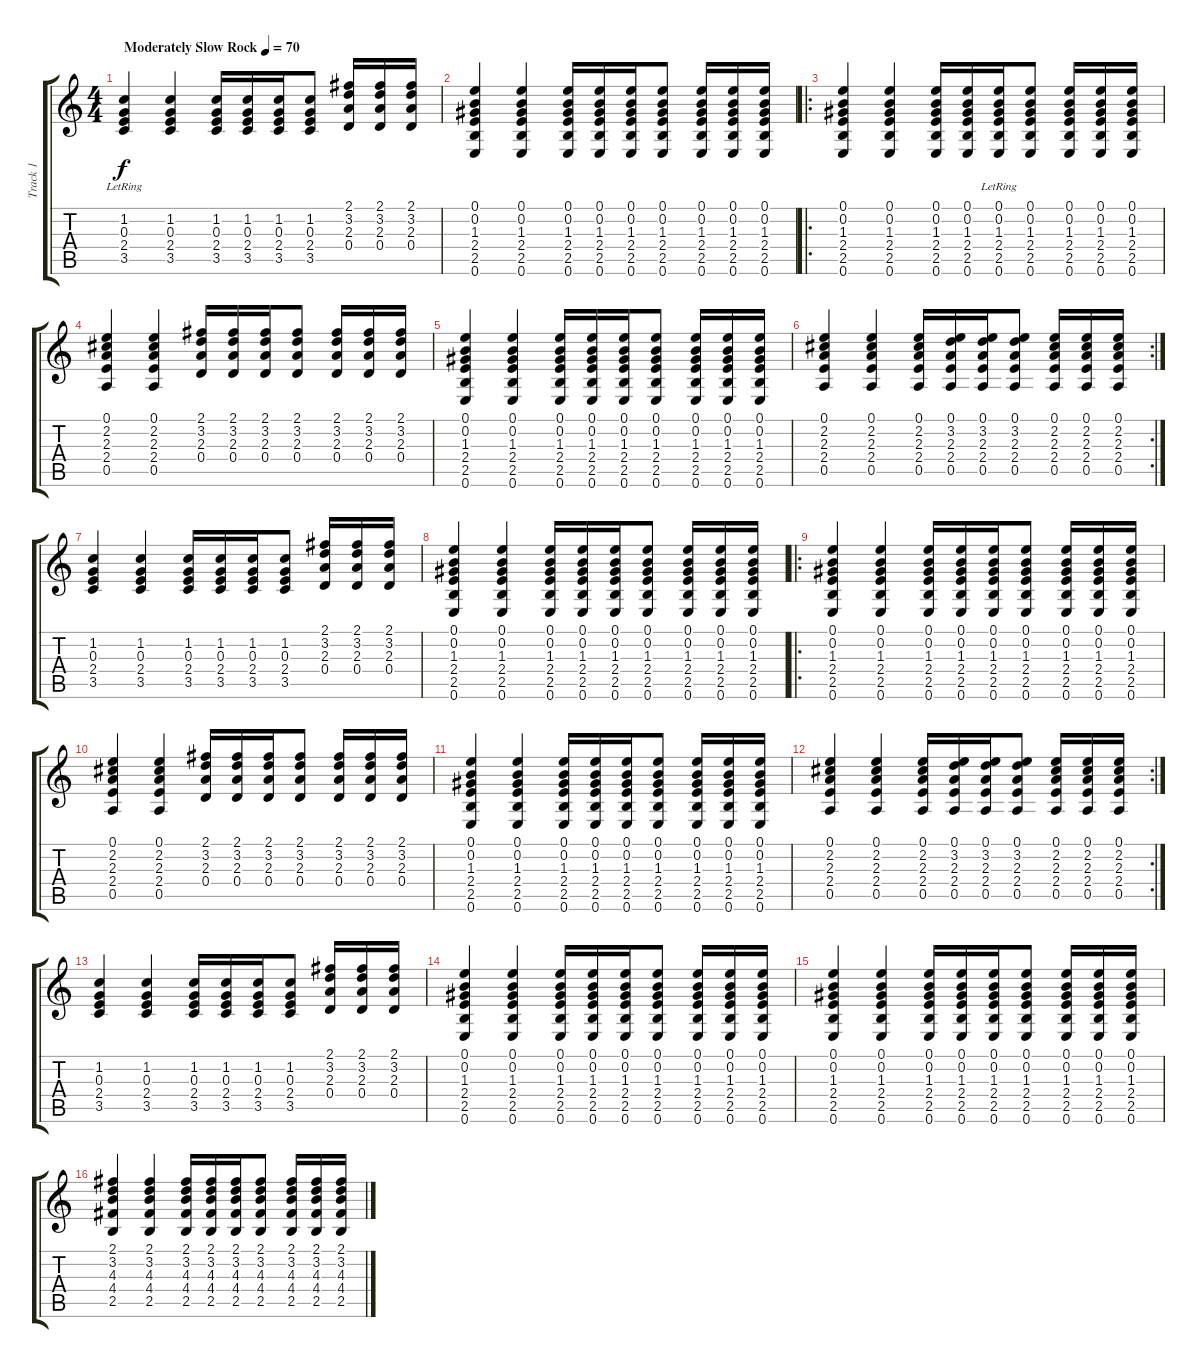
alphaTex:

\track ("Track 1" "Track 1") {instrument acousticguitarsteel}
\staff {score tabs}
\tuning (E4 B3 G3 D3 A2 E2) {hide}
\ts (4 4)
\tempo (70 "Moderately Slow Rock")
\clef g2
\ks c
(1.2 0.3 2.4{lr} 3.5).4{dy f instrument acousticguitarsteel} (1.2 0.3 2.4 3.5).4 (1.2 0.3 2.4 3.5).16 (1.2 0.3 2.4 3.5).16 (1.2 0.3 2.4 3.5).16 (1.2 0.3 2.4 3.5).8 (2.1 3.2 2.3 0.4).16 (2.1 3.2 2.3 0.4).16 (2.1 3.2 2.3 0.4).16 |
(0.1 0.2 1.3 2.4 2.5 0.6).4 (0.1 0.2 1.3 2.4 2.5 0.6).4 (0.1 0.2 1.3 2.4 2.5 0.6).16 (0.1 0.2 1.3 2.4 2.5 0.6).16 (0.1 0.2 1.3 2.4 2.5 0.6).16 (0.1 0.2 1.3 2.4 2.5 0.6).8 (0.1 0.2 1.3 2.4 2.5 0.6).16 (0.1 0.2 1.3 2.4 2.5 0.6).16 (0.1 0.2 1.3 2.4 2.5 0.6).16 |
\ro
(0.1 0.2 1.3 2.4 2.5 0.6).4 (0.1 0.2 1.3 2.4 2.5 0.6).4 (0.1 0.2 1.3 2.4 2.5 0.6).16 (0.1 0.2 1.3 2.4 2.5 0.6).16 (0.1 0.2 1.3 2.4{lr} 2.5 0.6{lr}).16 (0.1 0.2 1.3 2.4 2.5 0.6).8 (0.1 0.2 1.3 2.4 2.5 0.6).16 (0.1 0.2 1.3 2.4 2.5 0.6).16 (0.1 0.2 1.3 2.4 2.5 0.6).16 |
(0.1 2.2 2.3 2.4 0.5).4 (0.1 2.2 2.3 2.4 0.5).4 (2.1 3.2 2.3 0.4).16 (2.1 3.2 2.3 0.4).16 (2.1 3.2 2.3 0.4).16 (2.1 3.2 2.3 0.4).8 (2.1 3.2 2.3 0.4).16 (2.1 3.2 2.3 0.4).16 (2.1 3.2 2.3 0.4).16 |
(0.1 0.2 1.3 2.4 2.5 0.6).4 (0.1 0.2 1.3 2.4 2.5 0.6).4 (0.1 0.2 1.3 2.4 2.5 0.6).16 (0.1 0.2 1.3 2.4 2.5 0.6).16 (0.1 0.2 1.3 2.4 2.5 0.6).16 (0.1 0.2 1.3 2.4 2.5 0.6).8 (0.1 0.2 1.3 2.4 2.5 0.6).16 (0.1 0.2 1.3 2.4 2.5 0.6).16 (0.1 0.2 1.3 2.4 2.5 0.6).16 |
\rc 2
(0.1 2.2 2.3 2.4 0.5).4 (0.1 2.2 2.3 2.4 0.5).4 (0.1 2.2 2.3 2.4 0.5).16 (0.1 3.2 2.3 2.4 0.5).16 (0.1 3.2 2.3 2.4 0.5).16 (0.1 3.2 2.3 2.4 0.5).8 (0.1 2.2 2.3 2.4 0.5).16 (0.1 2.2 2.3 2.4 0.5).16 (0.1 2.2 2.3 2.4 0.5).16 |
(1.2 0.3 2.4 3.5).4 (1.2 0.3 2.4 3.5).4 (1.2 0.3 2.4 3.5).16 (1.2 0.3 2.4 3.5).16 (1.2 0.3 2.4 3.5).16 (1.2 0.3 2.4 3.5).8 (2.1 3.2 2.3 0.4).16 (2.1 3.2 2.3 0.4).16 (2.1 3.2 2.3 0.4).16 |
(0.1 0.2 1.3 2.4 2.5 0.6).4 (0.1 0.2 1.3 2.4 2.5 0.6).4 (0.1 0.2 1.3 2.4 2.5 0.6).16 (0.1 0.2 1.3 2.4 2.5 0.6).16 (0.1 0.2 1.3 2.4 2.5 0.6).16 (0.1 0.2 1.3 2.4 2.5 0.6).8 (0.1 0.2 1.3 2.4 2.5 0.6).16 (0.1 0.2 1.3 2.4 2.5 0.6).16 (0.1 0.2 1.3 2.4 2.5 0.6).16 |
\ro
(0.1 0.2 1.3 2.4 2.5 0.6).4 (0.1 0.2 1.3 2.4 2.5 0.6).4 (0.1 0.2 1.3 2.4 2.5 0.6).16 (0.1 0.2 1.3 2.4 2.5 0.6).16 (0.1 0.2 1.3 2.4 2.5 0.6).16 (0.1 0.2 1.3 2.4 2.5 0.6).8 (0.1 0.2 1.3 2.4 2.5 0.6).16 (0.1 0.2 1.3 2.4 2.5 0.6).16 (0.1 0.2 1.3 2.4 2.5 0.6).16 |
(0.1 2.2 2.3 2.4 0.5).4 (0.1 2.2 2.3 2.4 0.5).4 (2.1 3.2 2.3 0.4).16 (2.1 3.2 2.3 0.4).16 (2.1 3.2 2.3 0.4).16 (2.1 3.2 2.3 0.4).8 (2.1 3.2 2.3 0.4).16 (2.1 3.2 2.3 0.4).16 (2.1 3.2 2.3 0.4).16 |
(0.1 0.2 1.3 2.4 2.5 0.6).4 (0.1 0.2 1.3 2.4 2.5 0.6).4 (0.1 0.2 1.3 2.4 2.5 0.6).16 (0.1 0.2 1.3 2.4 2.5 0.6).16 (0.1 0.2 1.3 2.4 2.5 0.6).16 (0.1 0.2 1.3 2.4 2.5 0.6).8 (0.1 0.2 1.3 2.4 2.5 0.6).16 (0.1 0.2 1.3 2.4 2.5 0.6).16 (0.1 0.2 1.3 2.4 2.5 0.6).16 |
\rc 2
(0.1 2.2 2.3 2.4 0.5).4 (0.1 2.2 2.3 2.4 0.5).4 (0.1 2.2 2.3 2.4 0.5).16 (0.1 3.2 2.3 2.4 0.5).16 (0.1 3.2 2.3 2.4 0.5).16 (0.1 3.2 2.3 2.4 0.5).8 (0.1 2.2 2.3 2.4 0.5).16 (0.1 2.2 2.3 2.4 0.5).16 (0.1 2.2 2.3 2.4 0.5).16 |
(1.2 0.3 2.4 3.5).4 (1.2 0.3 2.4 3.5).4 (1.2 0.3 2.4 3.5).16 (1.2 0.3 2.4 3.5).16 (1.2 0.3 2.4 3.5).16 (1.2 0.3 2.4 3.5).8 (2.1 3.2 2.3 0.4).16 (2.1 3.2 2.3 0.4).16 (2.1 3.2 2.3 0.4).16 |
(0.1 0.2 1.3 2.4 2.5 0.6).4 (0.1 0.2 1.3 2.4 2.5 0.6).4 (0.1 0.2 1.3 2.4 2.5 0.6).16 (0.1 0.2 1.3 2.4 2.5 0.6).16 (0.1 0.2 1.3 2.4 2.5 0.6).16 (0.1 0.2 1.3 2.4 2.5 0.6).8 (0.1 0.2 1.3 2.4 2.5 0.6).16 (0.1 0.2 1.3 2.4 2.5 0.6).16 (0.1 0.2 1.3 2.4 2.5 0.6).16 |
(0.1 0.2 1.3 2.4 2.5 0.6).4 (0.1 0.2 1.3 2.4 2.5 0.6).4 (0.1 0.2 1.3 2.4 2.5 0.6).16 (0.1 0.2 1.3 2.4 2.5 0.6).16 (0.1 0.2 1.3 2.4 2.5 0.6).16 (0.1 0.2 1.3 2.4 2.5 0.6).8 (0.1 0.2 1.3 2.4 2.5 0.6).16 (0.1 0.2 1.3 2.4 2.5 0.6).16 (0.1 0.2 1.3 2.4 2.5 0.6).16 |
(2.1 3.2 4.3 4.4 2.5).4 (2.1 3.2 4.3 4.4 2.5).4 (2.1 3.2 4.3 4.4 2.5).16 (2.1 3.2 4.3 4.4 2.5).16 (2.1 3.2 4.3 4.4 2.5).16 (2.1 3.2 4.3 4.4 2.5).8 (2.1 3.2 4.3 4.4 2.5).16 (2.1 3.2 4.3 4.4 2.5).16 (2.1 3.2 4.3 4.4 2.5).16
